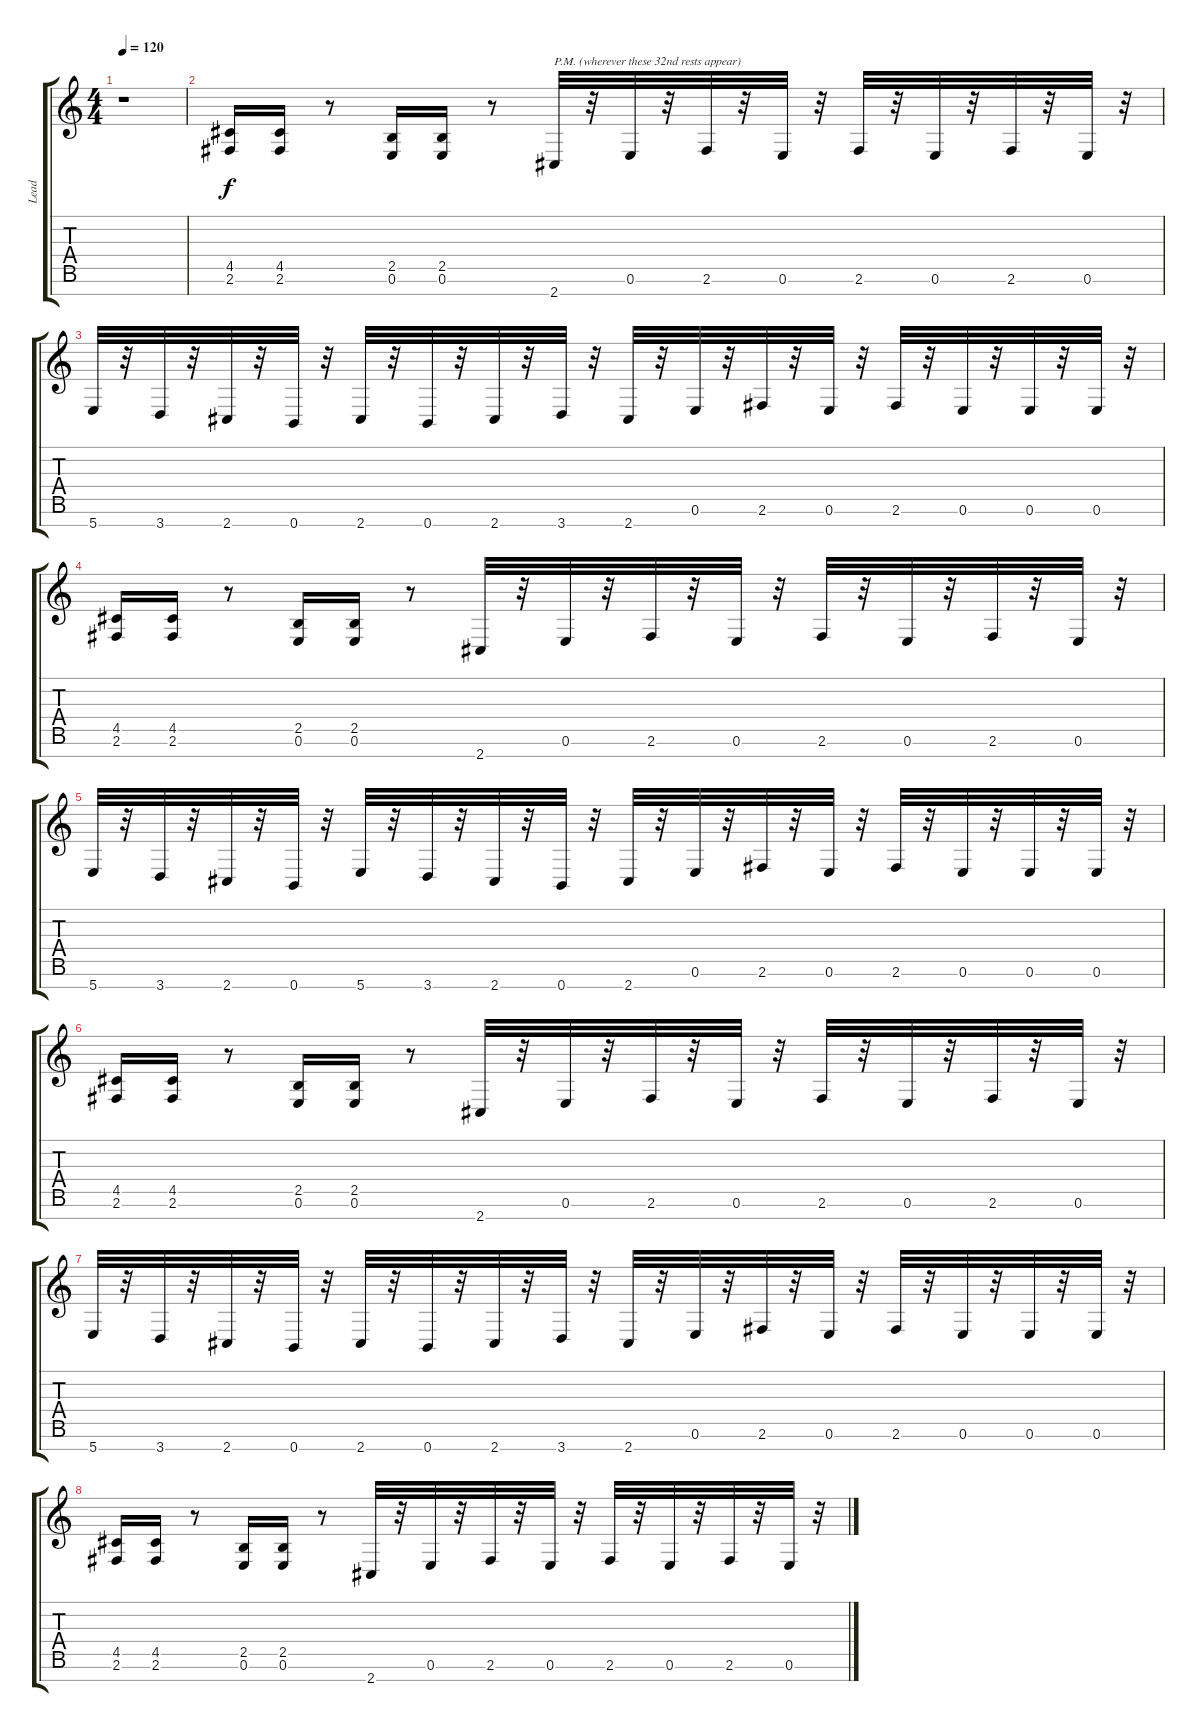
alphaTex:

\track ("Lead" "Lead") {instrument overdrivenguitar}
\staff {score tabs}
\tuning (E4 B3 G3 D3 A2 E2 B1) {hide}
\ts (4 4)
\tempo 120
\clef g2
\ks c
r.1{dy f} |
(4.5 2.6).16 (4.5 2.6).16 r.8 (2.5 0.6).16 (2.5 0.6).16 r.8 2.7.32{txt "P.M. (wherever these 32nd rests appear)"} r.32 0.6.32 r.32 2.6.32 r.32 0.6.32 r.32 2.6.32 r.32 0.6.32 r.32 2.6.32 r.32 0.6.32 r.32 |
5.7.32 r.32 3.7.32 r.32 2.7.32 r.32 0.7.32 r.32 2.7.32 r.32 0.7.32 r.32 2.7.32 r.32 3.7.32 r.32 2.7.32 r.32 0.6.32 r.32 2.6.32 r.32 0.6.32 r.32 2.6.32 r.32 0.6.32 r.32 0.6.32 r.32 0.6.32 r.32 |
(4.5 2.6).16 (4.5 2.6).16 r.8 (2.5 0.6).16 (2.5 0.6).16 r.8 2.7.32 r.32 0.6.32 r.32 2.6.32 r.32 0.6.32 r.32 2.6.32 r.32 0.6.32 r.32 2.6.32 r.32 0.6.32 r.32 |
5.7.32 r.32 3.7.32 r.32 2.7.32 r.32 0.7.32 r.32 5.7.32 r.32 3.7.32 r.32 2.7.32 r.32 0.7.32 r.32 2.7.32 r.32 0.6.32 r.32 2.6.32 r.32 0.6.32 r.32 2.6.32 r.32 0.6.32 r.32 0.6.32 r.32 0.6.32 r.32 |
(4.5 2.6).16 (4.5 2.6).16 r.8 (2.5 0.6).16 (2.5 0.6).16 r.8 2.7.32 r.32 0.6.32 r.32 2.6.32 r.32 0.6.32 r.32 2.6.32 r.32 0.6.32 r.32 2.6.32 r.32 0.6.32 r.32 |
5.7.32 r.32 3.7.32 r.32 2.7.32 r.32 0.7.32 r.32 2.7.32 r.32 0.7.32 r.32 2.7.32 r.32 3.7.32 r.32 2.7.32 r.32 0.6.32 r.32 2.6.32 r.32 0.6.32 r.32 2.6.32 r.32 0.6.32 r.32 0.6.32 r.32 0.6.32 r.32 |
(4.5 2.6).16 (4.5 2.6).16 r.8 (2.5 0.6).16 (2.5 0.6).16 r.8 2.7.32 r.32 0.6.32 r.32 2.6.32 r.32 0.6.32 r.32 2.6.32 r.32 0.6.32 r.32 2.6.32 r.32 0.6.32 r.32
